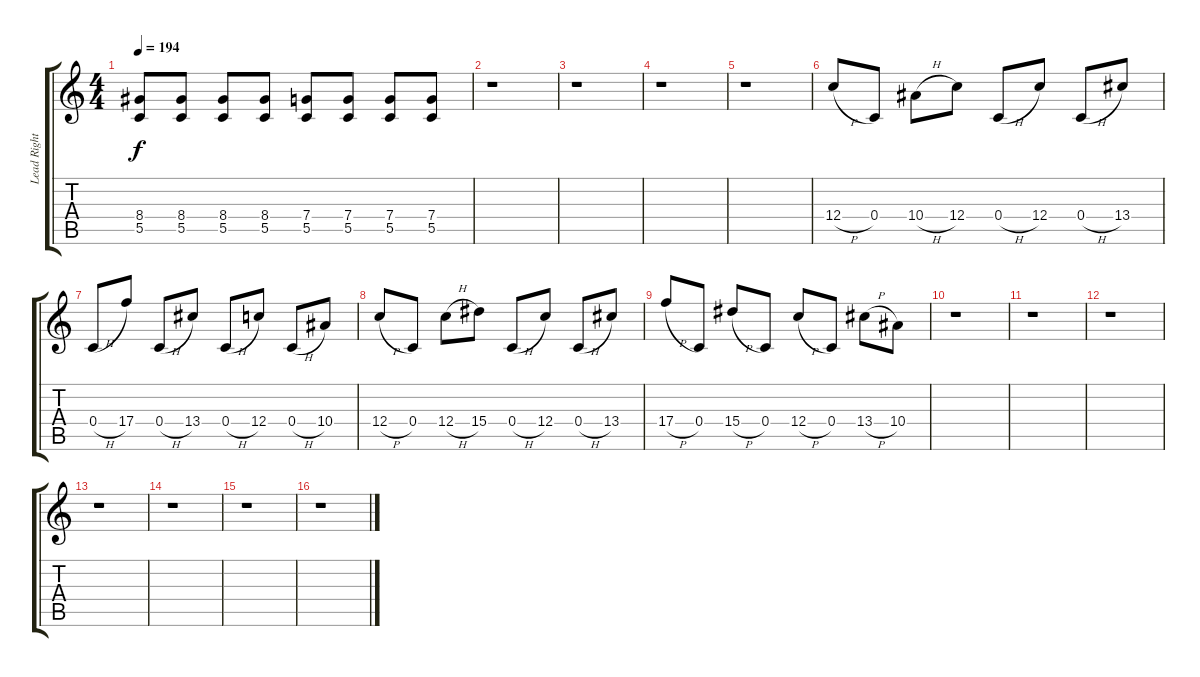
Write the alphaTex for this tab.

\track ("Lead Right" "Lead Right") {instrument distortionguitar}
\staff {score tabs}
\tuning (D4 A3 F3 C3 G2 C2) {hide}
\ts (4 4)
\tempo 194
\clef g2
\ks c
(8.4 5.5).8{dy f} (8.4 5.5).8 (8.4 5.5).8 (8.4 5.5).8 (7.4 5.5).8 (7.4 5.5).8 (7.4 5.5).8 (7.4 5.5).8 |
r.1 |
r.1 |
r.1 |
r.1 |
12.4{h}.8 0.4.8 10.4{h}.8 12.4.8 0.4{h}.8 12.4.8 0.4{h}.8 13.4.8 |
0.4{h}.8 17.4.8 0.4{h}.8 13.4.8 0.4{h}.8 12.4.8 0.4{h}.8 10.4.8 |
12.4{h}.8 0.4.8 12.4{h}.8 15.4.8 0.4{h}.8 12.4.8 0.4{h}.8 13.4.8 |
17.4{h}.8 0.4.8 15.4{h}.8 0.4.8 12.4{h}.8 0.4.8 13.4{h}.8 10.4.8 |
r.1 |
r.1 |
r.1 |
r.1 |
r.1 |
r.1 |
r.1
